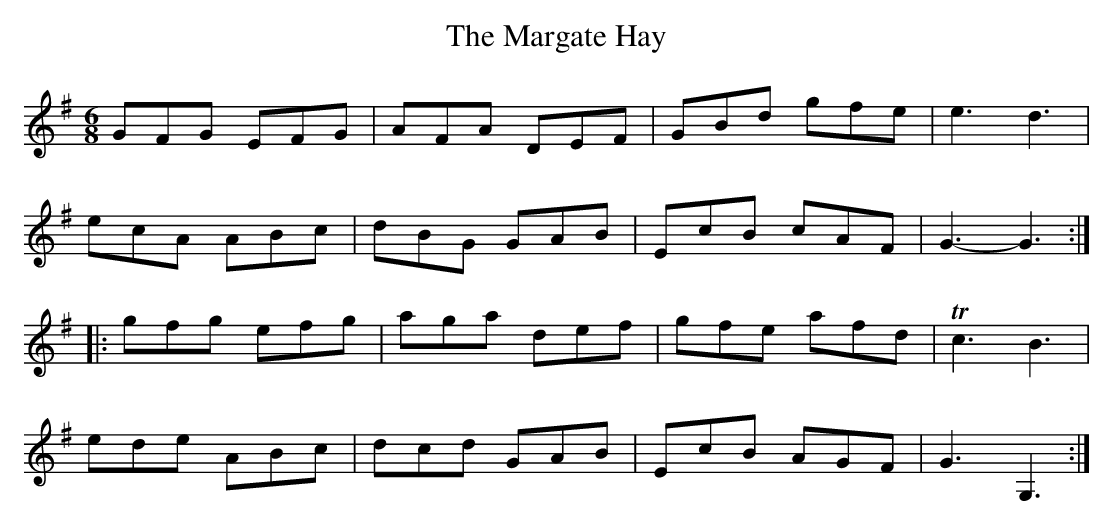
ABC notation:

X:1
T:Margate Hay, The
M:6/8
L:1/8
K:G
GFG EFG|AFA DEF|GBd gfe|e3d3|
ecA ABc|dBG GAB|EcB cAF|G3-G3:|
|:gfg efg|aga def|gfe afd|Tc3B3|
ede ABc|dcd GAB|EcB AGF|G3 G,3:|]
